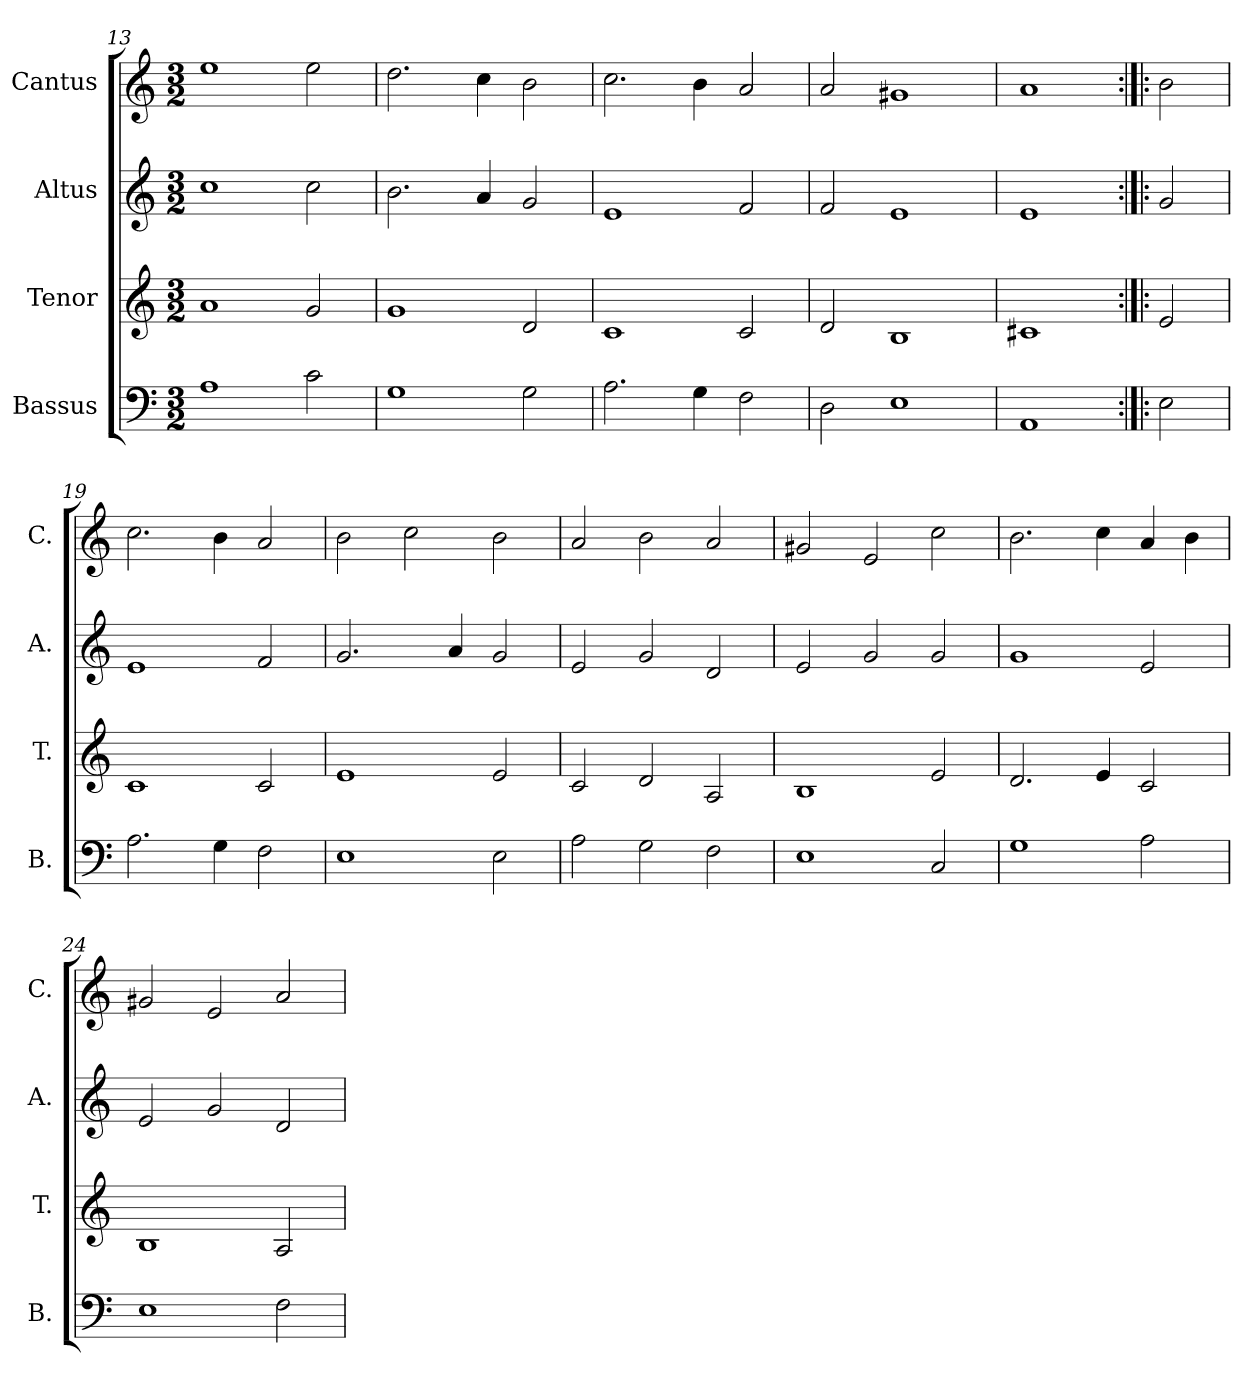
**kern	**kern	**kern	**kern
*part4	*part3	*part2	*part1
*staff4	*staff3	*staff2	*staff1
*I"Bassus	*I"Tenor	*I"Altus	*I"Cantus
*I'B.	*I'T.	*I'A.	*I'C.
*clefF4	*clefG2	*clefG2	*clefG2
*k[]	*k[]	*k[]	*k[]
*M3/2	*M3/2	*M3/2	*M3/2
=13	=13	=13	=13
1A	1a	1cc	1ee
2c\	2g/	2cc\	2ee\
=14	=14	=14	=14
1G	1g	2.b\	2.dd\
.	.	4a/	4cc\
2G\	2d/	2g/	2b\
=15	=15	=15	=15
2.A\	1c	1e	2.cc\
4G\	.	.	4b\
2F\	2c/	2f/	2a/
=16	=16	=16	=16
2D\	2d/	2f/	2a/
1E	1B	1e	1g#X
=17	=17	=17	=17
1AA	1c#X	1e	1a
=18:|!|:	=18:|!|:	=18:|!|:	=18:|!|:
2E\	2e/	2g/	2b\
=19	=19	=19	=19
2.A\	1c	1e	2.cc\
4G\	.	.	4b\
2F\	2c/	2f/	2a/
=20	=20	=20	=20
1E	1e	2.g/	2b\
.	.	.	2cc\
.	.	4a/	.
2E\	2e/	2g/	2b\
=21	=21	=21	=21
2A\	2c/	2e/	2a/
2G\	2d/	2g/	2b\
2F\	2A/	2d/	2a/
=22	=22	=22	=22
1E	1B	2e/	2g#X/
.	.	2g/	2e/
2C/	2e/	2g/	2cc\
!!LO:LB:g=z
=23	=23	=23	=23
1G	2.d/	1g	2.b\
.	4e/	.	4cc\
2A\	2c/	2e/	4a/
.	.	.	4b\
=24	=24	=24	=24
1E	1B	2e/	2g#X/
.	.	2g/	2e/
2F\	2A/	2d/	2a/
=	=	=	=
*-	*-	*-	*-
